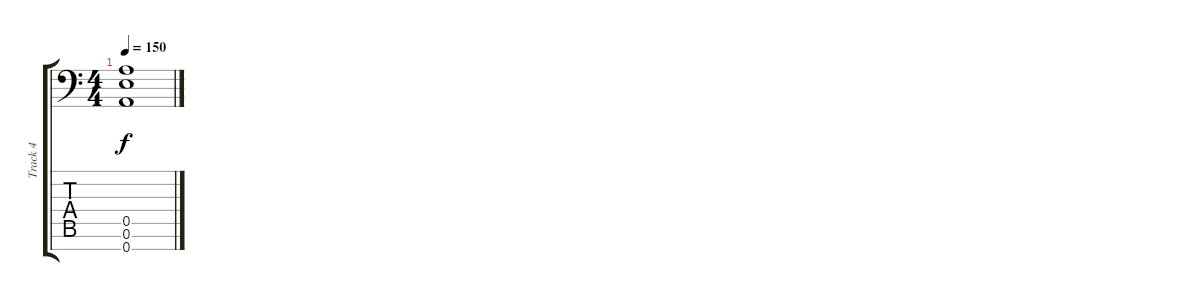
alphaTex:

\track ("Track 4" "Track 4") {instrument distortionguitar}
\staff {score tabs}
\tuning (E4 B3 G3 D3 A2 E2 A1) {hide}
\ts (4 4)
\tempo 150
\clef f4
\ks c
(0.5 0.6 0.7).1{dy f}
